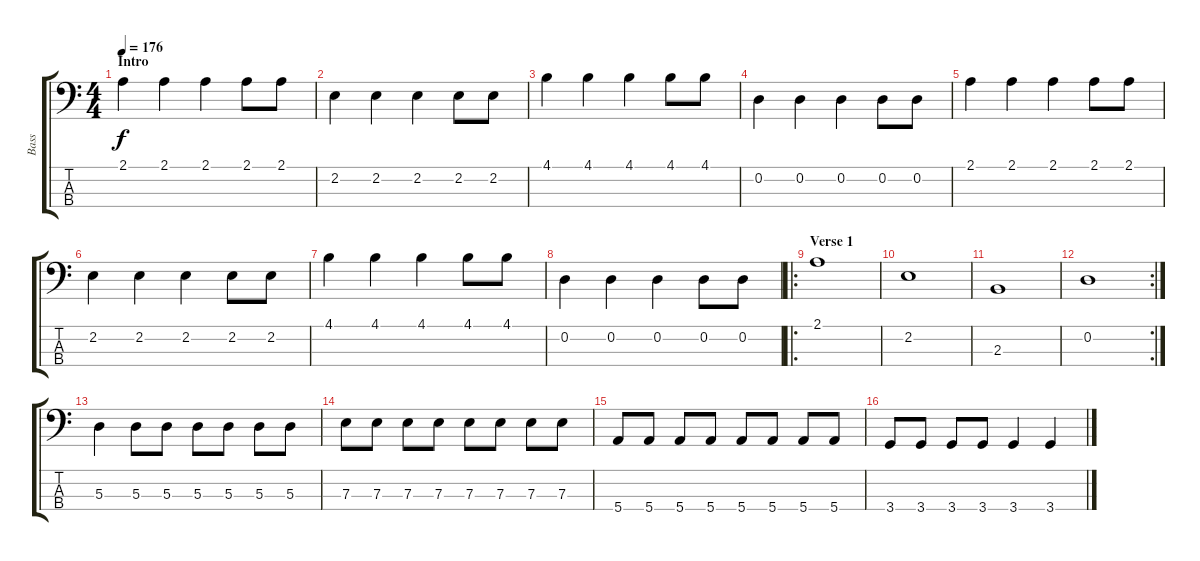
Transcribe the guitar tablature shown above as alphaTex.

\track ("Bass" "Bass") {instrument acousticguitarnylon}
\staff {score tabs}
\tuning (G2 D2 A1 E1) {hide}
\ts (4 4)
\section ("" "Intro")
\tempo 176
\clef f4
\ks c
2.1.4{dy f instrument acousticguitarnylon} 2.1.4 2.1.4 2.1.8 2.1.8 |
2.2.4 2.2.4 2.2.4 2.2.8 2.2.8 |
4.1.4 4.1.4 4.1.4 4.1.8 4.1.8 |
0.2.4 0.2.4 0.2.4 0.2.8 0.2.8 |
2.1.4 2.1.4 2.1.4 2.1.8 2.1.8 |
2.2.4 2.2.4 2.2.4 2.2.8 2.2.8 |
4.1.4 4.1.4 4.1.4 4.1.8 4.1.8 |
0.2.4 0.2.4 0.2.4 0.2.8 0.2.8 |
\ro
\section ("" "Verse 1")
2.1.1 |
2.2.1 |
2.3.1 |
\rc 2
0.2.1 |
5.3.4 5.3.8 5.3.8 5.3.8 5.3.8 5.3.8 5.3.8 |
7.3.8 7.3.8 7.3.8 7.3.8 7.3.8 7.3.8 7.3.8 7.3.8 |
5.4.8 5.4.8 5.4.8 5.4.8 5.4.8 5.4.8 5.4.8 5.4.8 |
3.4.8 3.4.8 3.4.8 3.4.8 3.4.4 3.4.4
